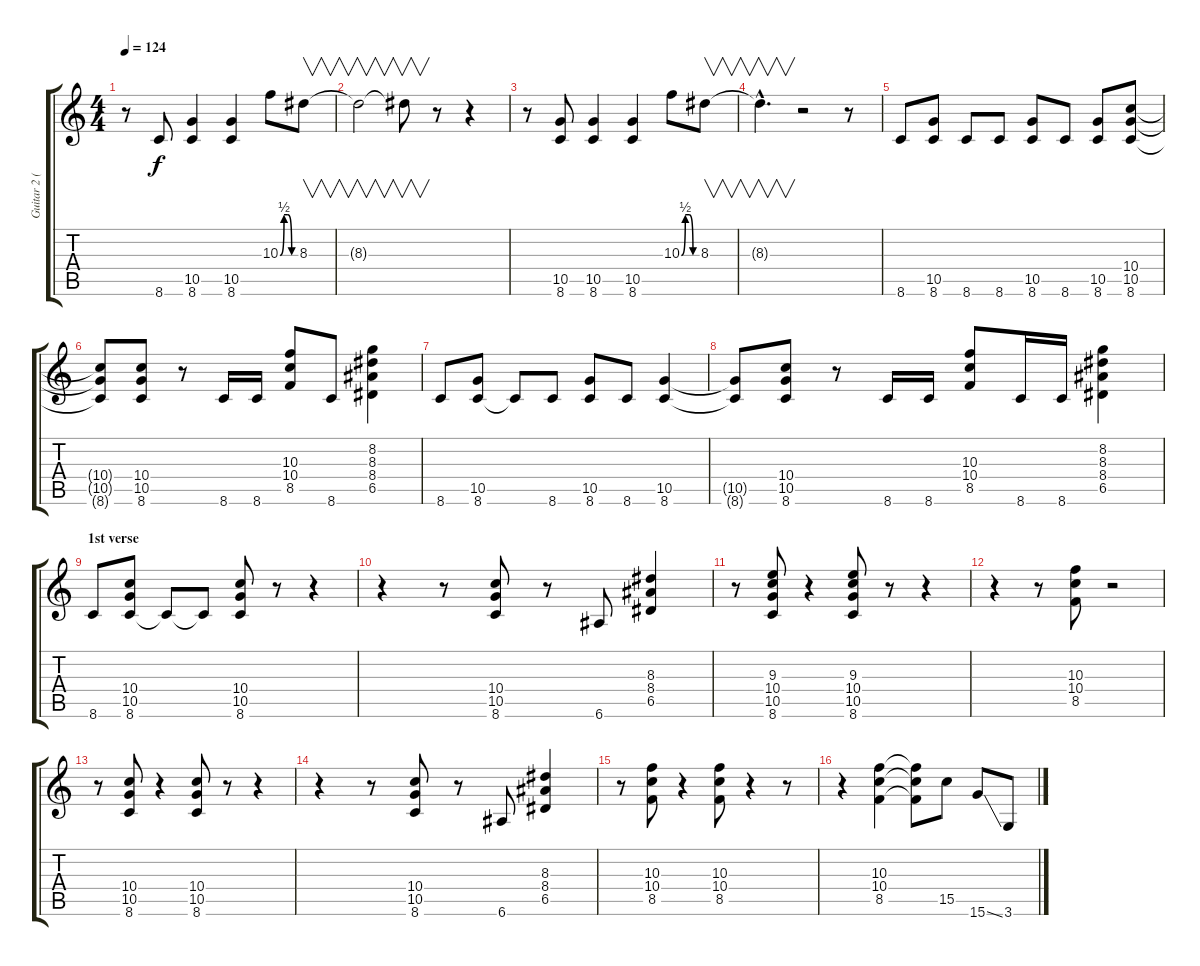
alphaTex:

\track ("Guitar 2 (Standard Tuning)" "Guitar 2 (") {instrument distortionguitar}
\staff {score tabs}
\tuning (E4 B3 G3 D3 A2 E2) {hide}
\ts (4 4)
\tempo 124
\clef g2
\ks c
r.8{dy f instrument distortionguitar} 8.6.8 (10.5 8.6).4 (10.5 8.6).4 10.3{be (custom 0 0 15 2 30 2 45 0 60 0)}.8 8.3.8{v} |
8.3{t}.2{v} 8.3{t}.8{v} r.8 r.4 |
r.8 (10.5 8.6).8 (10.5 8.6).4 (10.5 8.6).4 10.3{be (custom 0 0 15 2 30 2 45 0 60 0)}.8 8.3.8{v} |
8.3{hac t}.4{v d} r.2 r.8 |
8.6.8 (10.5 8.6).8 8.6.8 8.6.8 (10.5 8.6).8 8.6.8 (10.5 8.6).8 (10.4 10.5 8.6).8 |
(10.4{t} 10.5{t} 8.6{t}).8 (10.4 10.5 8.6).8 r.8 8.6.16 8.6.16 (10.3 10.4 8.5).8 8.6.8 (8.2 8.3 8.4 6.5).4 |
8.6.8 (10.5 8.6).8 8.6{t}.8 8.6.8 (10.5 8.6).8 8.6.8 (10.5 8.6).4 |
(10.5{t} 8.6{t}).8 (10.4 10.5 8.6).8 r.8 8.6.16 8.6.16 (10.3 10.4 8.5).8 8.6.16 8.6.16 (8.2 8.3 8.4 6.5).4 |
\section ("" "1st verse")
8.6.8 (10.4 10.5 8.6).8 8.6{t}.8 8.6{t}.8 (10.4 10.5 8.6).8 r.8 r.4 |
r.4 r.8 (10.4 10.5 8.6).8 r.8 6.6.8 (8.3 8.4 6.5).4 |
r.8 (9.3 10.4 10.5 8.6).8 r.4 (9.3 10.4 10.5 8.6).8 r.8 r.4 |
r.4 r.8 (10.3 10.4 8.5).8 r.2 |
r.8 (10.4 10.5 8.6).8 r.4 (10.4 10.5 8.6).8 r.8 r.4 |
r.4 r.8 (10.4 10.5 8.6).8 r.8 6.6.8 (8.3 8.4 6.5).4 |
r.8 (10.3 10.4 8.5).8 r.4 (10.3 10.4 8.5).8 r.4 r.8 |
r.4 (10.3 10.4 8.5).4 (10.3{t} 10.4{t} 8.5{t}).8 15.5.8 15.6{ss}.8 3.6.8
